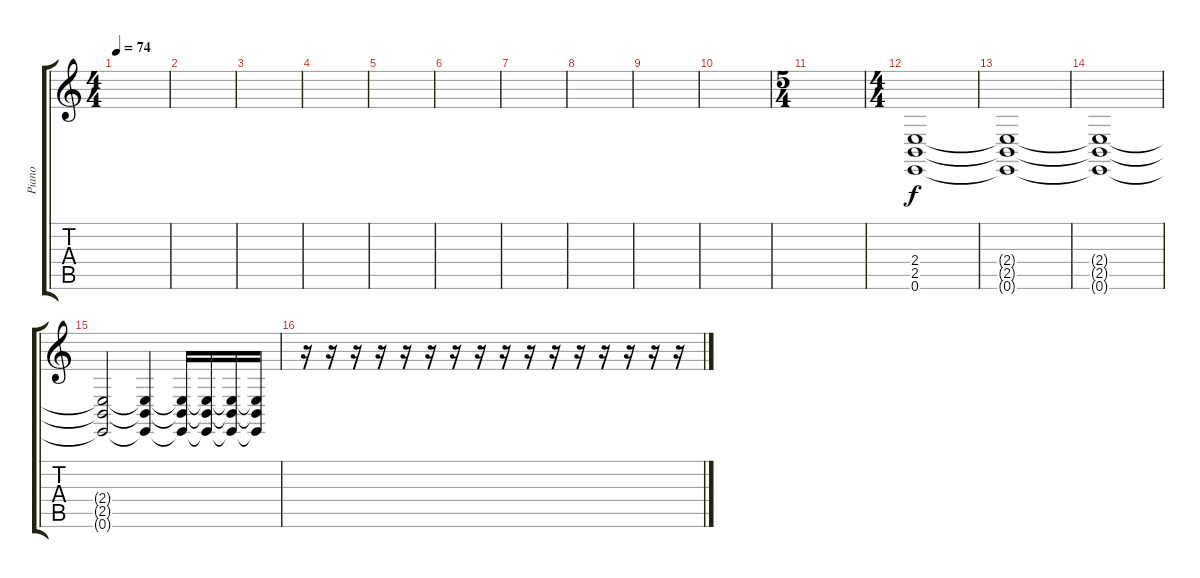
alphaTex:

\track ("Piano" "Piano") {instrument acousticgrandpiano}
\staff {score tabs}
\tuning (E4 B3 G3 D3 A2 E2) {hide}
\ts (4 4)
\tempo 74
\clef g2
\ks c
|
|
|
|
|
|
|
|
|
|
\ts (5 4)
|
\ts (4 4)
(2.4 2.5 0.6).1{instrument stringensemble2} |
(2.4{t} 2.5{t} 0.6{t}).1 |
(2.4{t} 2.5{t} 0.6{t}).1 |
(2.4{t} 2.5{t} 0.6{t}).2 (2.4{t} 2.5{t} 0.6{t}).4 (2.4{t} 2.5{t} 0.6{t}).16 (2.4{t} 2.5{t} 0.6{t}).16 (2.4{t} 2.5{t} 0.6{t}).16 (2.4{t} 2.5{t} 0.6{t}).16 |
r.16 r.16 r.16 r.16 r.16 r.16 r.16 r.16 r.16 r.16 r.16 r.16 r.16 r.16 r.16 r.16
